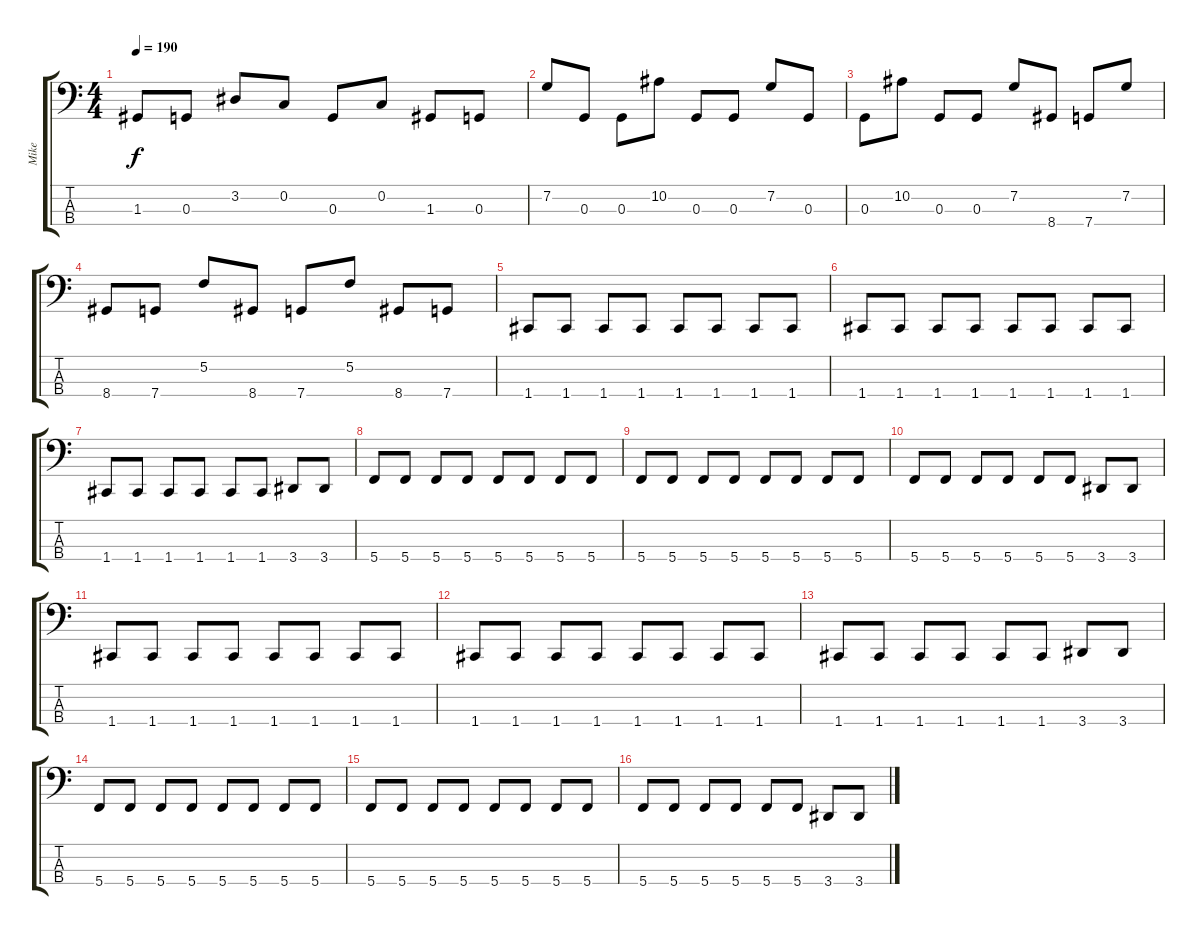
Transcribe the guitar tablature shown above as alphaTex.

\track ("Mike" "Mike") {instrument electricbassfinger}
\staff {score tabs}
\tuning (F2 C2 G1 C1) {hide}
\ts (4 4)
\tempo 190
\clef f4
\ks c
1.3.8{dy f} 0.3.8 3.2.8 0.2.8 0.3.8 0.2.8 1.3.8 0.3.8 |
7.2.8 0.3.8 0.3.8 10.2.8 0.3.8 0.3.8 7.2.8 0.3.8 |
0.3.8 10.2.8 0.3.8 0.3.8 7.2.8 8.4.8 7.4.8 7.2.8 |
8.4.8 7.4.8 5.2.8 8.4.8 7.4.8 5.2.8 8.4.8 7.4.8 |
1.4.8 1.4.8 1.4.8 1.4.8 1.4.8 1.4.8 1.4.8 1.4.8 |
1.4.8 1.4.8 1.4.8 1.4.8 1.4.8 1.4.8 1.4.8 1.4.8 |
1.4.8 1.4.8 1.4.8 1.4.8 1.4.8 1.4.8 3.4.8 3.4.8 |
5.4.8 5.4.8 5.4.8 5.4.8 5.4.8 5.4.8 5.4.8 5.4.8 |
5.4.8 5.4.8 5.4.8 5.4.8 5.4.8 5.4.8 5.4.8 5.4.8 |
5.4.8 5.4.8 5.4.8 5.4.8 5.4.8 5.4.8 3.4.8 3.4.8 |
1.4.8 1.4.8 1.4.8 1.4.8 1.4.8 1.4.8 1.4.8 1.4.8 |
1.4.8 1.4.8 1.4.8 1.4.8 1.4.8 1.4.8 1.4.8 1.4.8 |
1.4.8 1.4.8 1.4.8 1.4.8 1.4.8 1.4.8 3.4.8 3.4.8 |
5.4.8 5.4.8 5.4.8 5.4.8 5.4.8 5.4.8 5.4.8 5.4.8 |
5.4.8 5.4.8 5.4.8 5.4.8 5.4.8 5.4.8 5.4.8 5.4.8 |
5.4.8 5.4.8 5.4.8 5.4.8 5.4.8 5.4.8 3.4.8 3.4.8
